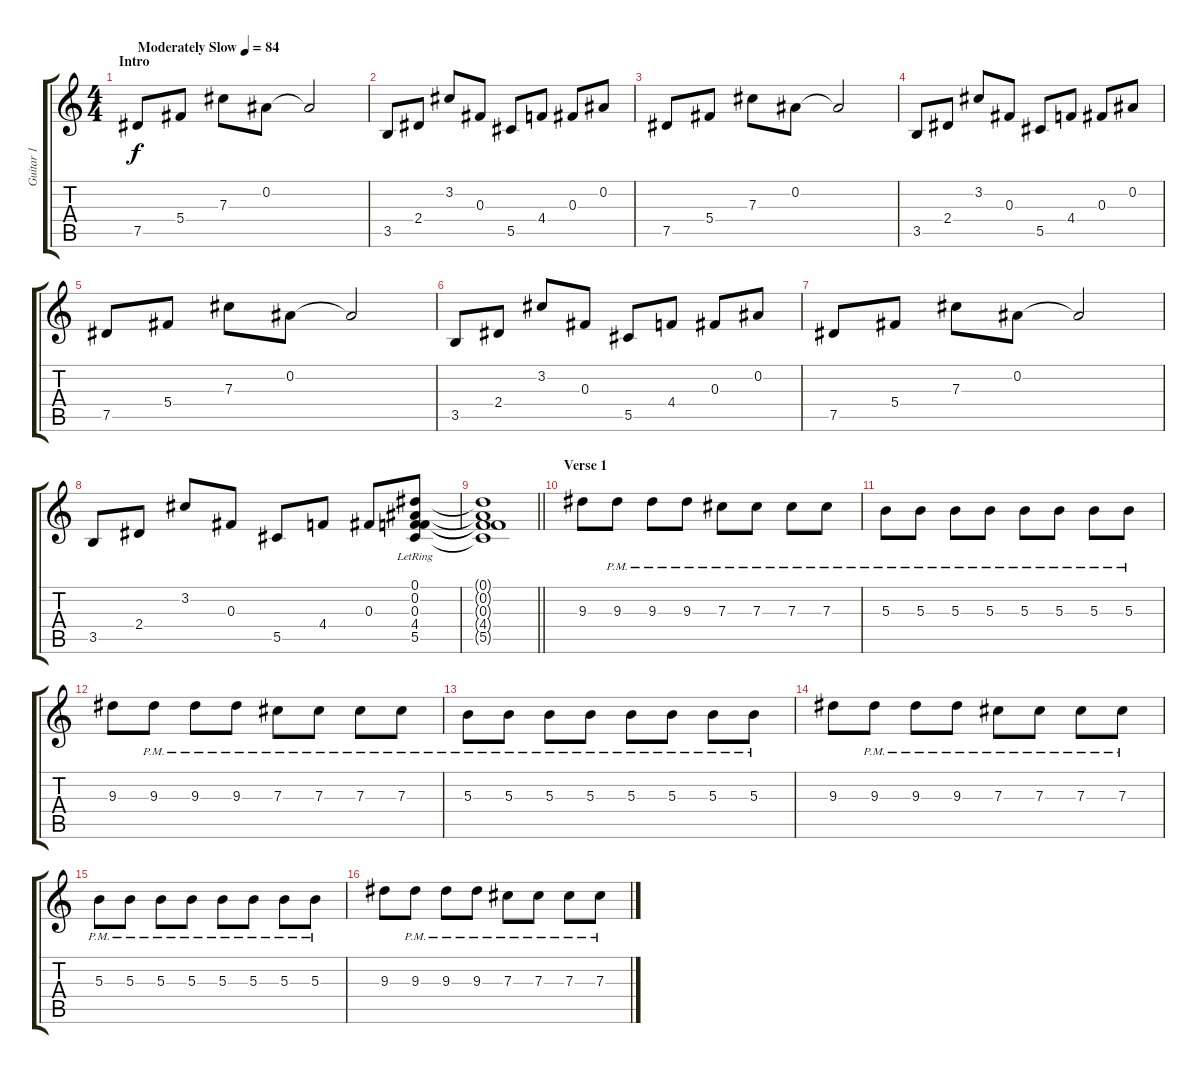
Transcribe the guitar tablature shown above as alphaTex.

\track ("Guitar 1" "Guitar 1") {instrument electricguitarclean}
\staff {score tabs}
\tuning (Eb4 Bb3 Gb3 Db3 Ab2 Eb2) {hide}
\ts (4 4)
\section ("" "Intro")
\tempo (84 "Moderately Slow")
\clef g2
\ks c
7.5.8{dy f instrument electricguitarclean} 5.4.8 7.3.8 0.2.8 0.2{t}.2 |
3.5.8 2.4.8 3.2.8 0.3.8 5.5.8 4.4.8 0.3.8 0.2.8 |
7.5.8 5.4.8 7.3.8 0.2.8 0.2{t}.2 |
3.5.8 2.4.8 3.2.8 0.3.8 5.5.8 4.4.8 0.3.8 0.2.8 |
7.5.8 5.4.8 7.3.8 0.2.8 0.2{t}.2 |
3.5.8 2.4.8 3.2.8 0.3.8 5.5.8 4.4.8 0.3.8 0.2.8 |
7.5.8 5.4.8 7.3.8 0.2.8 0.2{t}.2 |
3.5.8 2.4.8 3.2.8 0.3.8 5.5.8 4.4.8 0.3.8 (0.1 0.2{lr} 0.3 4.4 5.5).8 |
\barLineRight lightlight
(0.1{t} 0.2{t} 0.3{t} 4.4{t} 5.5{t}).1 |
\section ("" "Verse 1")
9.3.8 9.3{pm}.8 9.3{pm}.8 9.3{pm}.8 7.3{pm}.8 7.3{pm}.8 7.3{pm}.8 7.3{pm}.8 |
5.3{pm}.8 5.3{pm}.8 5.3{pm}.8 5.3{pm}.8 5.3{pm}.8 5.3{pm}.8 5.3{pm}.8 5.3{pm}.8 |
9.3.8 9.3{pm}.8 9.3{pm}.8 9.3{pm}.8 7.3{pm}.8 7.3{pm}.8 7.3{pm}.8 7.3{pm}.8 |
5.3{pm}.8 5.3{pm}.8 5.3{pm}.8 5.3{pm}.8 5.3{pm}.8 5.3{pm}.8 5.3{pm}.8 5.3{pm}.8 |
9.3.8 9.3{pm}.8 9.3{pm}.8 9.3{pm}.8 7.3{pm}.8 7.3{pm}.8 7.3{pm}.8 7.3{pm}.8 |
5.3{pm}.8 5.3{pm}.8 5.3{pm}.8 5.3{pm}.8 5.3{pm}.8 5.3{pm}.8 5.3{pm}.8 5.3{pm}.8 |
9.3.8 9.3{pm}.8 9.3{pm}.8 9.3{pm}.8 7.3{pm}.8 7.3{pm}.8 7.3{pm}.8 7.3{pm}.8
